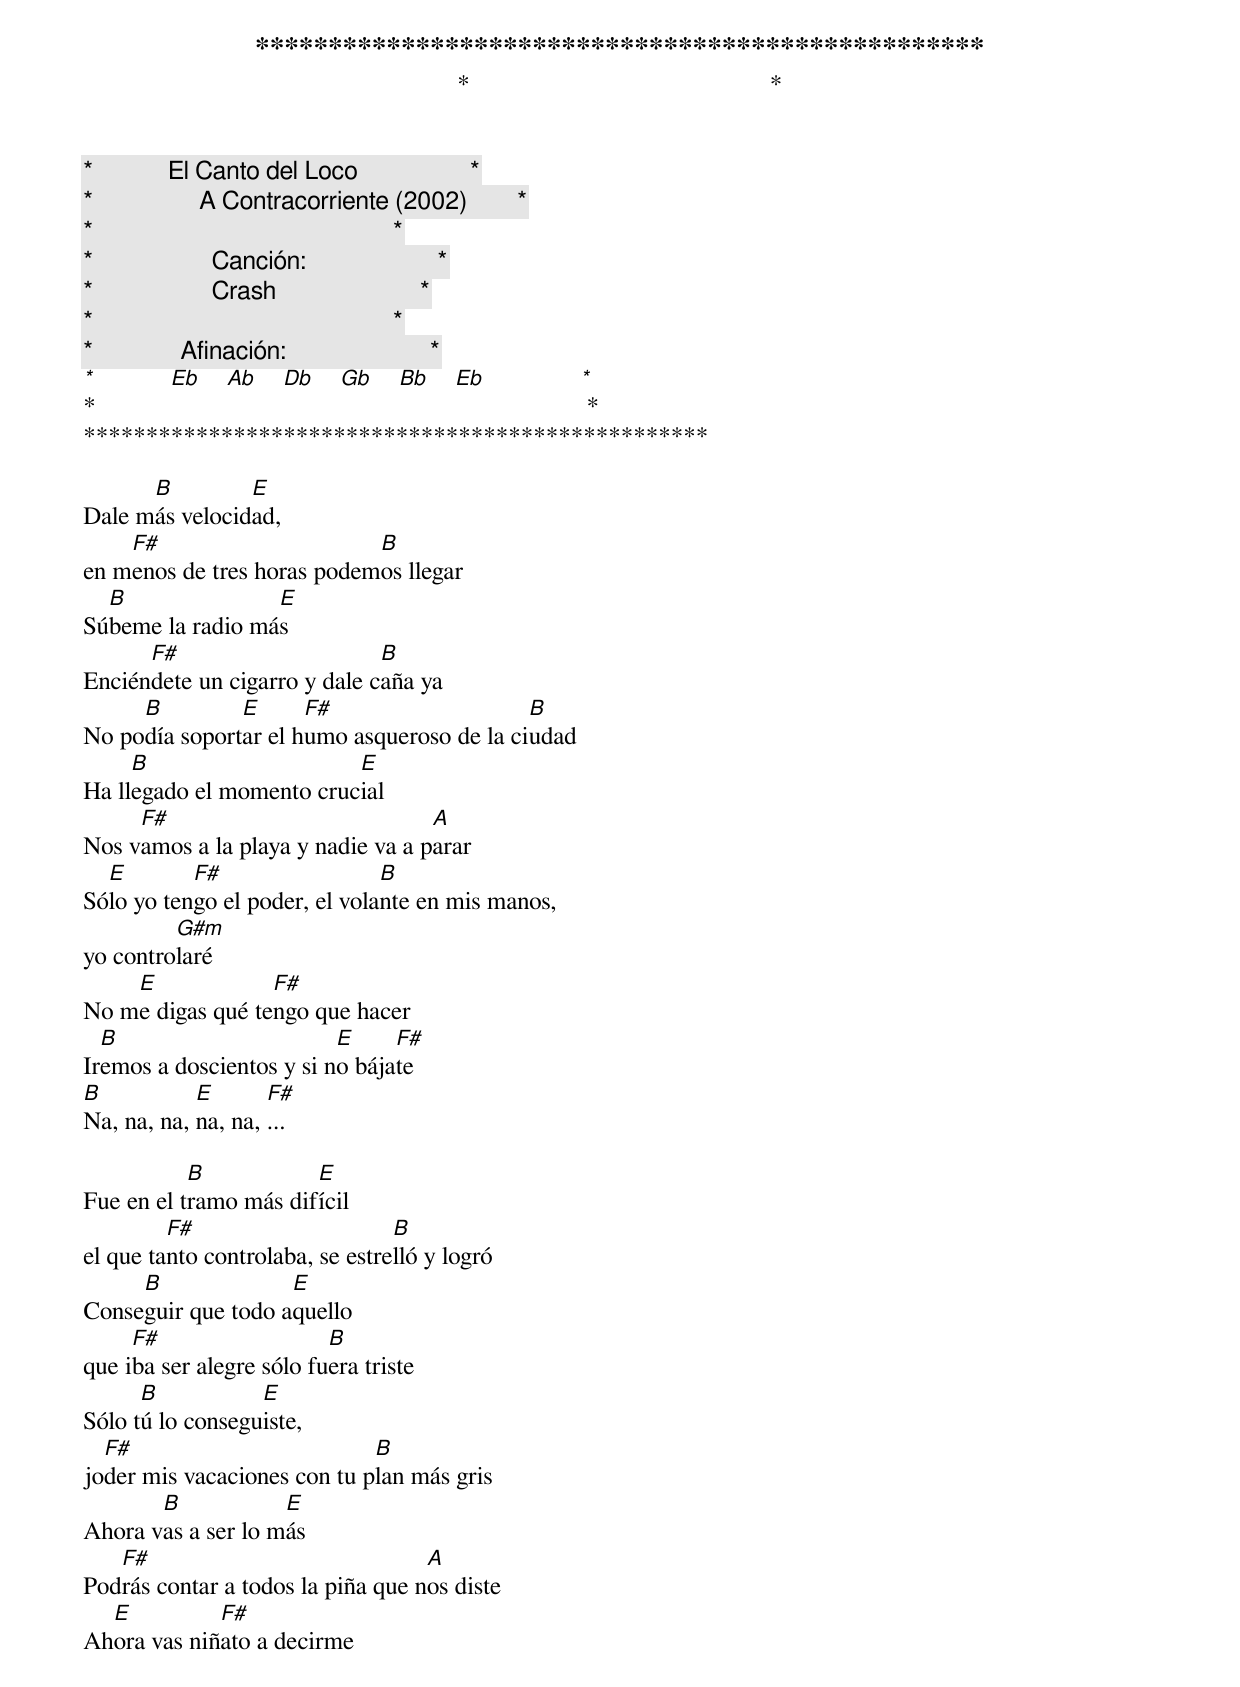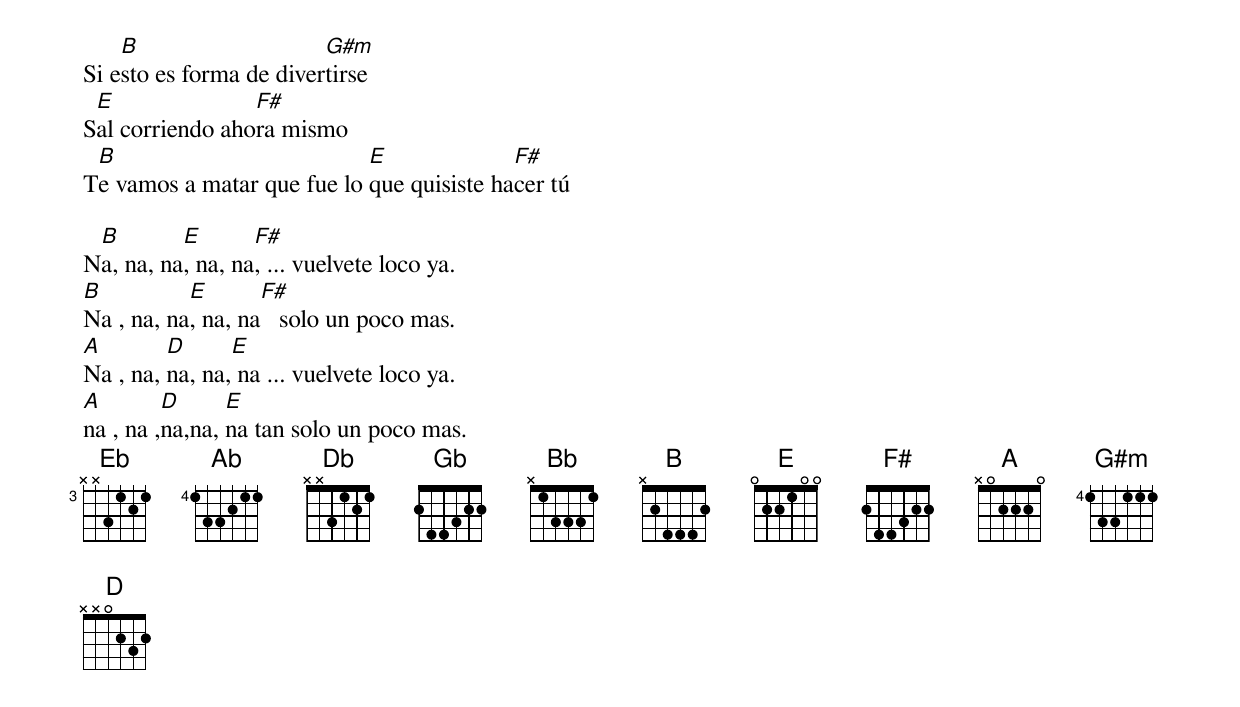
**************************************************
*                                                *
*            El Canto del Loco                  *
*                 A Contracorriente (2002)        *
*                                                *
*                   Canción:                     *
*                   Crash			*
*                                                *
*              Afinación:                       *
*            Eb  Ab  Db  Gb  Bb  Eb             *
*                                                *
**************************************************

      B         E
Dale más velocidad,
    F#                      B
en menos de tres horas podemos llegar
  B               E
Súbeme la radio más
      F#                      B
Enciéndete un cigarro y dale caña ya
     B         E      F#                    B
No podía soportar el humo asqueroso de la ciudad
     B                    E
Ha llegado el momento crucial
     F#                            A
Nos vamos a la playa y nadie va a parar
  E        F#                  B
Sólo yo tengo el poder, el volante en mis manos,
         G#m
yo controlaré
    E             F#
No me digas qué tengo que hacer
  B                       E     F#
Iremos a doscientos y si no bájate
B           E       F#
Na, na, na, na, na, ...

           B           E
Fue en el tramo más difícil
         F#                      B
el que tanto controlaba, se estrelló y logró
     B              E
Conseguir que todo aquello
     F#                   B
que iba ser alegre sólo fuera triste
      B           E
Sólo tú lo conseguiste,
  F#                         B
joder mis vacaciones con tu plan más gris
       B            E
Ahora vas a ser lo más
   F#                              A
Podrás contar a todos la piña que nos diste
  E          F#
Ahora vas niñato a decirme
    B                    G#m
Si esto es forma de divertirse
 E               F#
Sal corriendo ahora mismo
 B                          E              F#
Te vamos a matar que fue lo que quisiste hacer tú

 B        E       F#
Na, na, na, na, na, ... vuelvete loco ya.
B          E       F#
Na , na, na, na, na   solo un poco mas.
A        D      E
Na , na, na, na, na ... vuelvete loco ya.
A        D      E
na , na ,na,na, na tan solo un poco mas.
